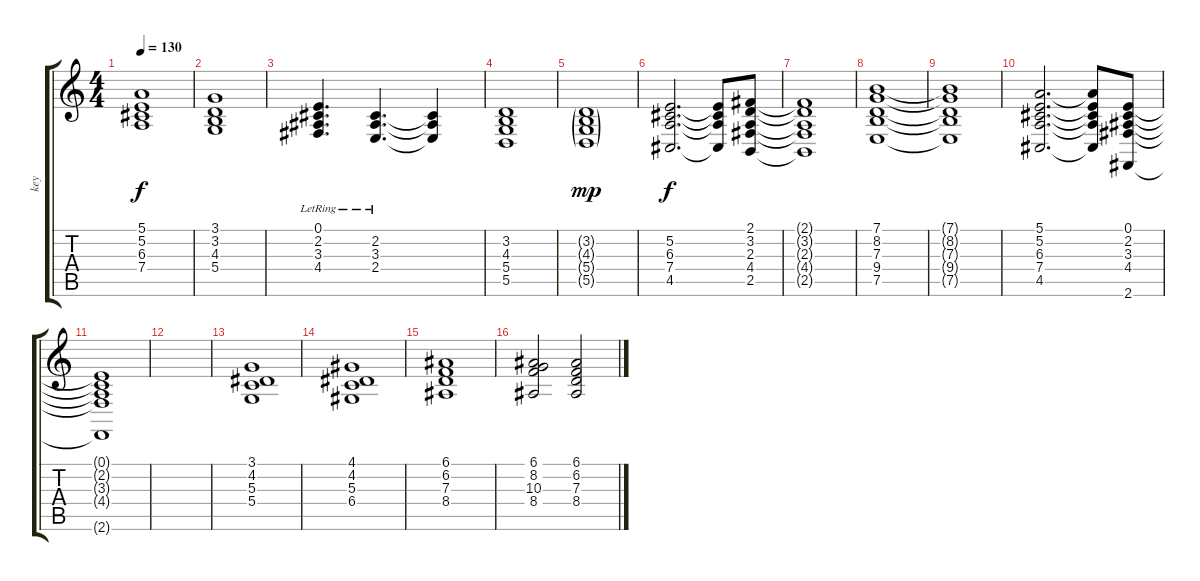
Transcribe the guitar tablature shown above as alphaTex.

\track ("key" "key") {instrument acousticgrandpiano}
\staff {score tabs}
\tuning (E4 B3 G3 D3 A2 E2) {hide}
\ts (4 4)
\tempo 130
\clef g2
\ks c
(5.1 5.2 6.3 7.4).1{dy f} |
(3.1 3.2 4.3 5.4).1 |
(0.1{lr} 2.2{lr} 3.3{lr} 4.4{lr}).4{d} (2.2{lr} 3.3{lr} 2.4{lr}).4{d} (2.2{t} 3.3{t} 2.4{t}).4 |
(3.2 4.3 5.4 5.5).1 |
(3.2{g} 4.3{g} 5.4{g} 5.5{g}).1{dy mp} |
(5.2 6.3 7.4 4.5).2{d dy f} (5.2{t} 6.3{t} 7.4{t} 4.5{t}).8 (2.1 3.2 2.3 4.4 2.5).8 |
(2.1{t} 3.2{t} 2.3{t} 4.4{t} 2.5{t}).1 |
(7.1 8.2 7.3 9.4 7.5).1 |
(7.1{t} 8.2{t} 7.3{t} 9.4{t} 7.5{t}).1 |
(5.1 5.2 6.3 7.4 4.5).2{d} (5.1{t} 5.2{t} 6.3{t} 7.4{t} 4.5{t}).8 (0.1 2.2 3.3 4.4 2.6).8 |
(0.1{t} 2.2{t} 3.3{t} 4.4{t} 2.6{t}).1 |
|
(3.1 4.2 5.3 5.4).1 |
(4.1 4.2 5.3 6.4).1 |
(6.1 6.2 7.3 8.4).1 |
(6.1 8.2 10.3 8.4).2 (6.1 6.2 7.3 8.4).2
